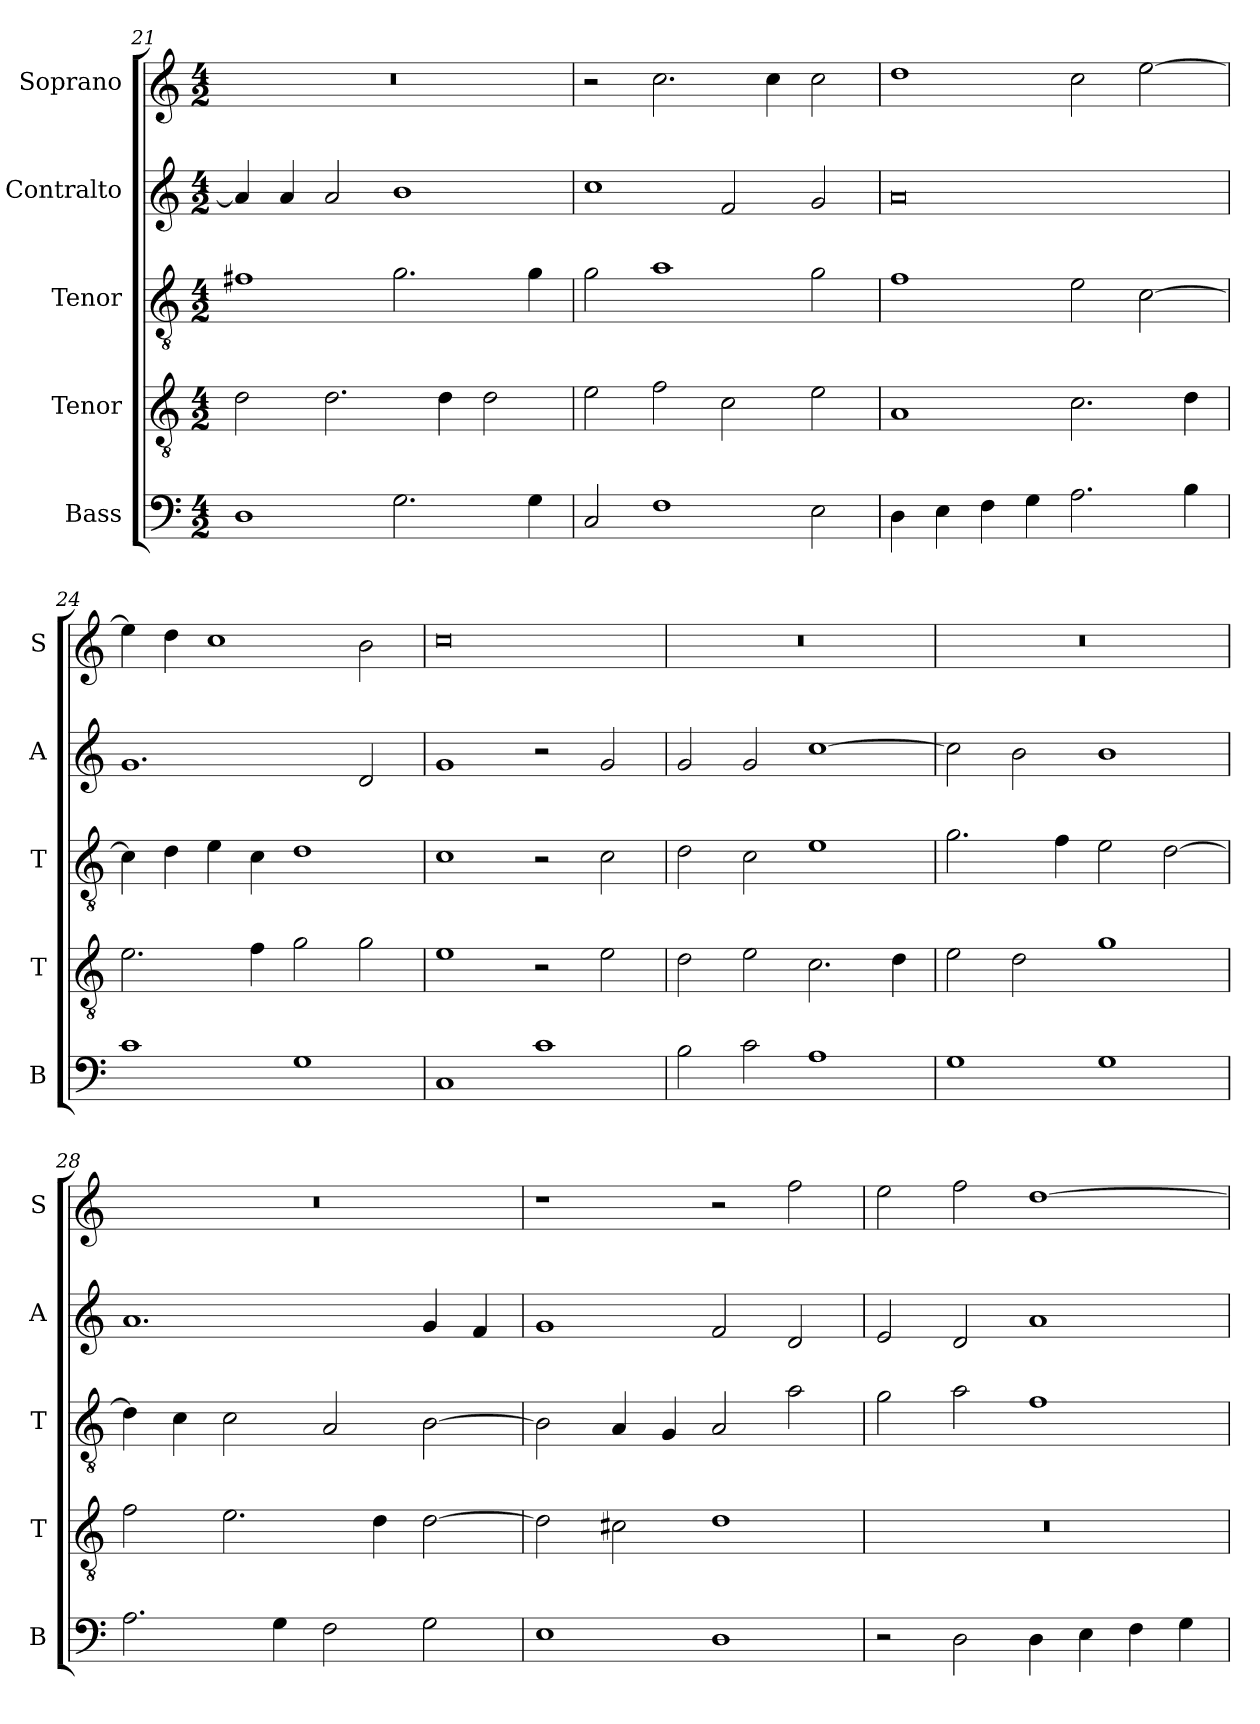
**kern	**kern	**kern	**kern	**kern
*part5	*part4	*part3	*part2	*part1
*staff5	*staff4	*staff3	*staff2	*staff1
*I"Bass	*I"Tenor	*I"Tenor	*I"Contralto	*I"Soprano
*I'B	*I'T	*I'T	*I'A	*I'S
*clefF4	*clefGv2	*clefGv2	*clefG2	*clefG2
*k[]	*k[]	*k[]	*k[]	*k[]
*C:ion	*C:ion	*C:ion	*C:ion	*C:ion
*M4/2	*M4/2	*M4/2	*M4/2	*M4/2
=21	=21	=21	=21	=21
1D	2d	1f#X	4a]	0r
.	.	.	4a	.
.	2.d	.	2a	.
2.G	.	2.g	1b	.
.	4d	.	.	.
.	2d	.	.	.
4G	.	4g	.	.
=22	=22	=22	=22	=22
2C	2e	2g	1cc	2r
1F	2f	1a	.	2.cc
.	2c	.	2f	.
.	.	.	.	4cc
2E	2e	2g	2g	2cc
=23	=23	=23	=23	=23
4D	1A	1f	0a	1dd
4E	.	.	.	.
4F	.	.	.	.
4G	.	.	.	.
2.A	2.c	2e	.	2cc
.	.	[2c	.	[2ee
4B	4d	.	.	.
=24	=24	=24	=24	=24
1c	2.e	4c]	1.g	4ee]
.	.	4d	.	4dd
.	.	4e	.	1cc
.	4f	4c	.	.
1G	2g	1d	.	.
.	2g	.	2d	2b
=25	=25	=25	=25	=25
1C	1e	1c	1g	0cc
1c	2r	2r	2r	.
.	2e	2c	2g	.
=26	=26	=26	=26	=26
2B	2d	2d	2g	0r
2c	2e	2c	2g	.
1A	2.c	1e	[1cc	.
.	4d	.	.	.
=27	=27	=27	=27	=27
1G	2e	2.g	2cc]	0r
.	2d	.	2b	.
.	.	4f	.	.
1G	1g	2e	1b	.
.	.	[2d	.	.
=28	=28	=28	=28	=28
2.A	2f	4d]	1.a	0r
.	.	4c	.	.
.	2.e	2c	.	.
4G	.	.	.	.
2F	.	2A	.	.
.	4d	.	.	.
2G	[2d	[2B	4g	.
.	.	.	4f	.
=29	=29	=29	=29	=29
1E	2d]	2B]	1g	1r
.	2c#X	4A	.	.
.	.	4G	.	.
1D	1d	2A	2f	2r
.	.	2a	2d	2ff
=30	=30	=30	=30	=30
2r	0r	2g	2e	2ee
2D	.	2a	2d	2ff
4D	.	1f	1a	[1dd
4E	.	.	.	.
4F	.	.	.	.
4G	.	.	.	.
=	=	=	=	=
*-	*-	*-	*-	*-
